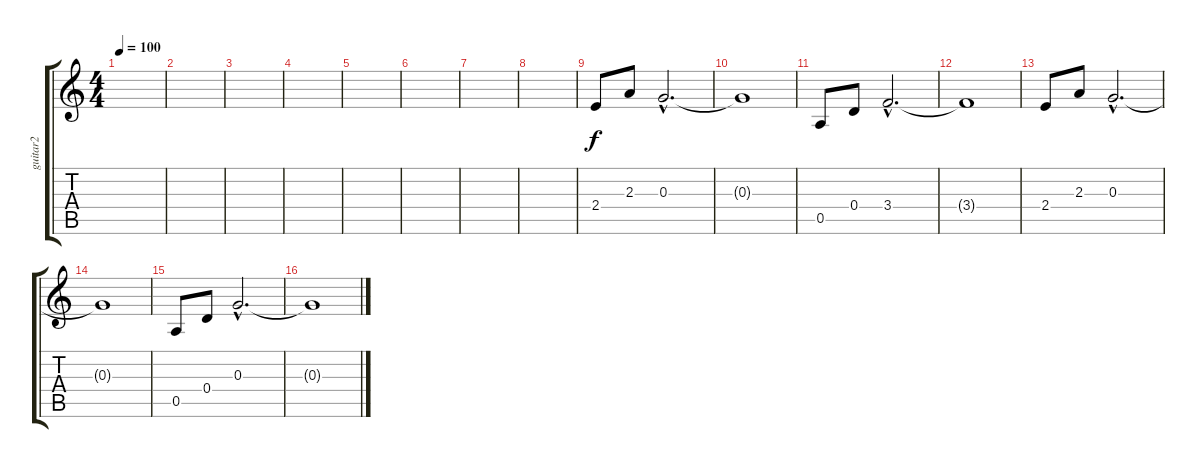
\track ("guitar2" "guitar2") {instrument acousticguitarsteel}
\staff {score tabs}
\tuning (E4 B3 G3 D3 A2 E2) {hide}
\ts (4 4)
\tempo 100
\clef g2
\ks c
|
|
|
|
|
|
|
|
2.4.8 2.3.8 0.3{hac}.2{d} |
0.3{t}.1 |
0.5.8 0.4.8 3.4{hac}.2{d} |
3.4{t}.1 |
2.4.8 2.3.8 0.3{hac}.2{d} |
0.3{t}.1 |
0.5.8 0.4.8 0.3{hac}.2{d} |
0.3{t}.1
